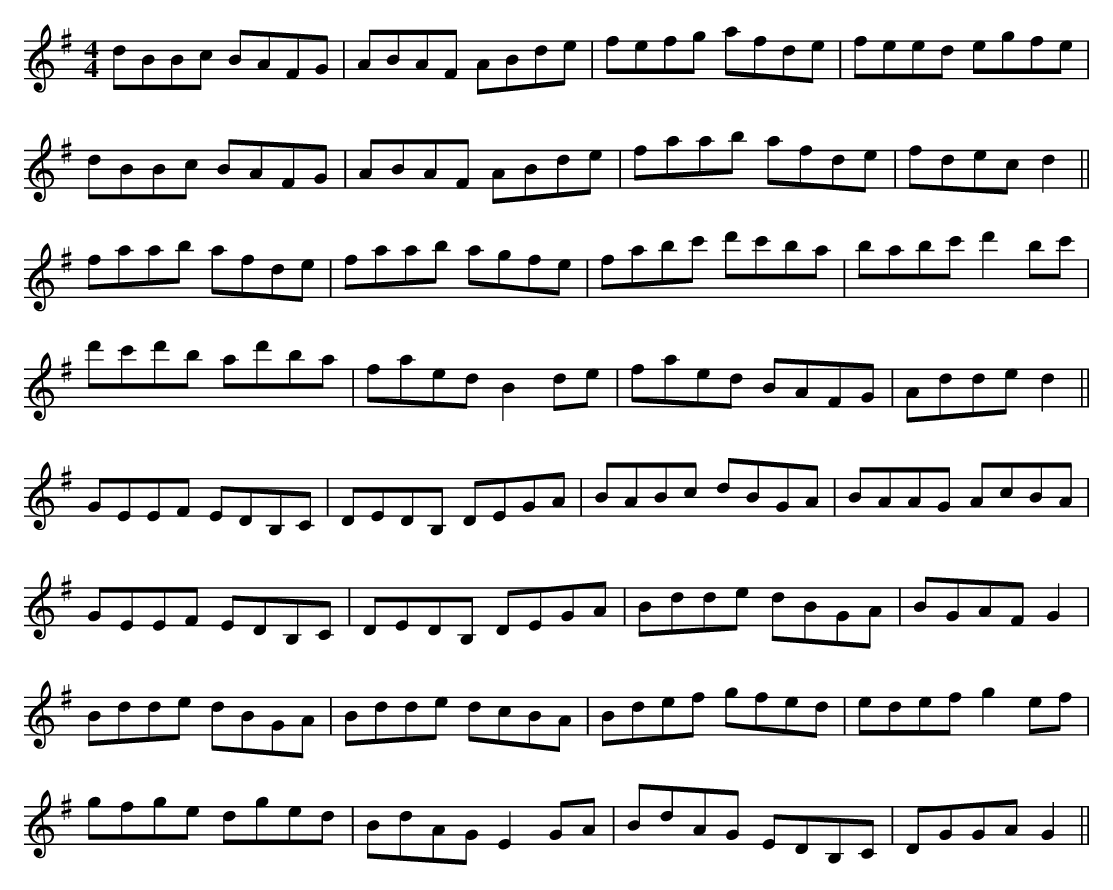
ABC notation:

X:1
M:4/4
K:G
dBBc BAFG|ABAF ABde|fefg afde|feed egfe|
dBBc BAFG|ABAF ABde|faab afde|fdec d2||
faab afde|faab agfe|fabc' d'c'ba|babc' d'2 bc'|
d'c'd'b ad'ba|faed B2 de|faed BAFG|Adde d2||
GEEF EDB,C|DEDB, DEGA|BABc dBGA|BAAG AcBA|
GEEF EDB,C|DEDB, DEGA|Bdde dBGA|BGAF G2|
Bdde dBGA|Bdde dcBA|Bdef gfed|edef g2 ef|
gfge dged|BdAG E2 GA|BdAG EDB,C|DGGA G2||
